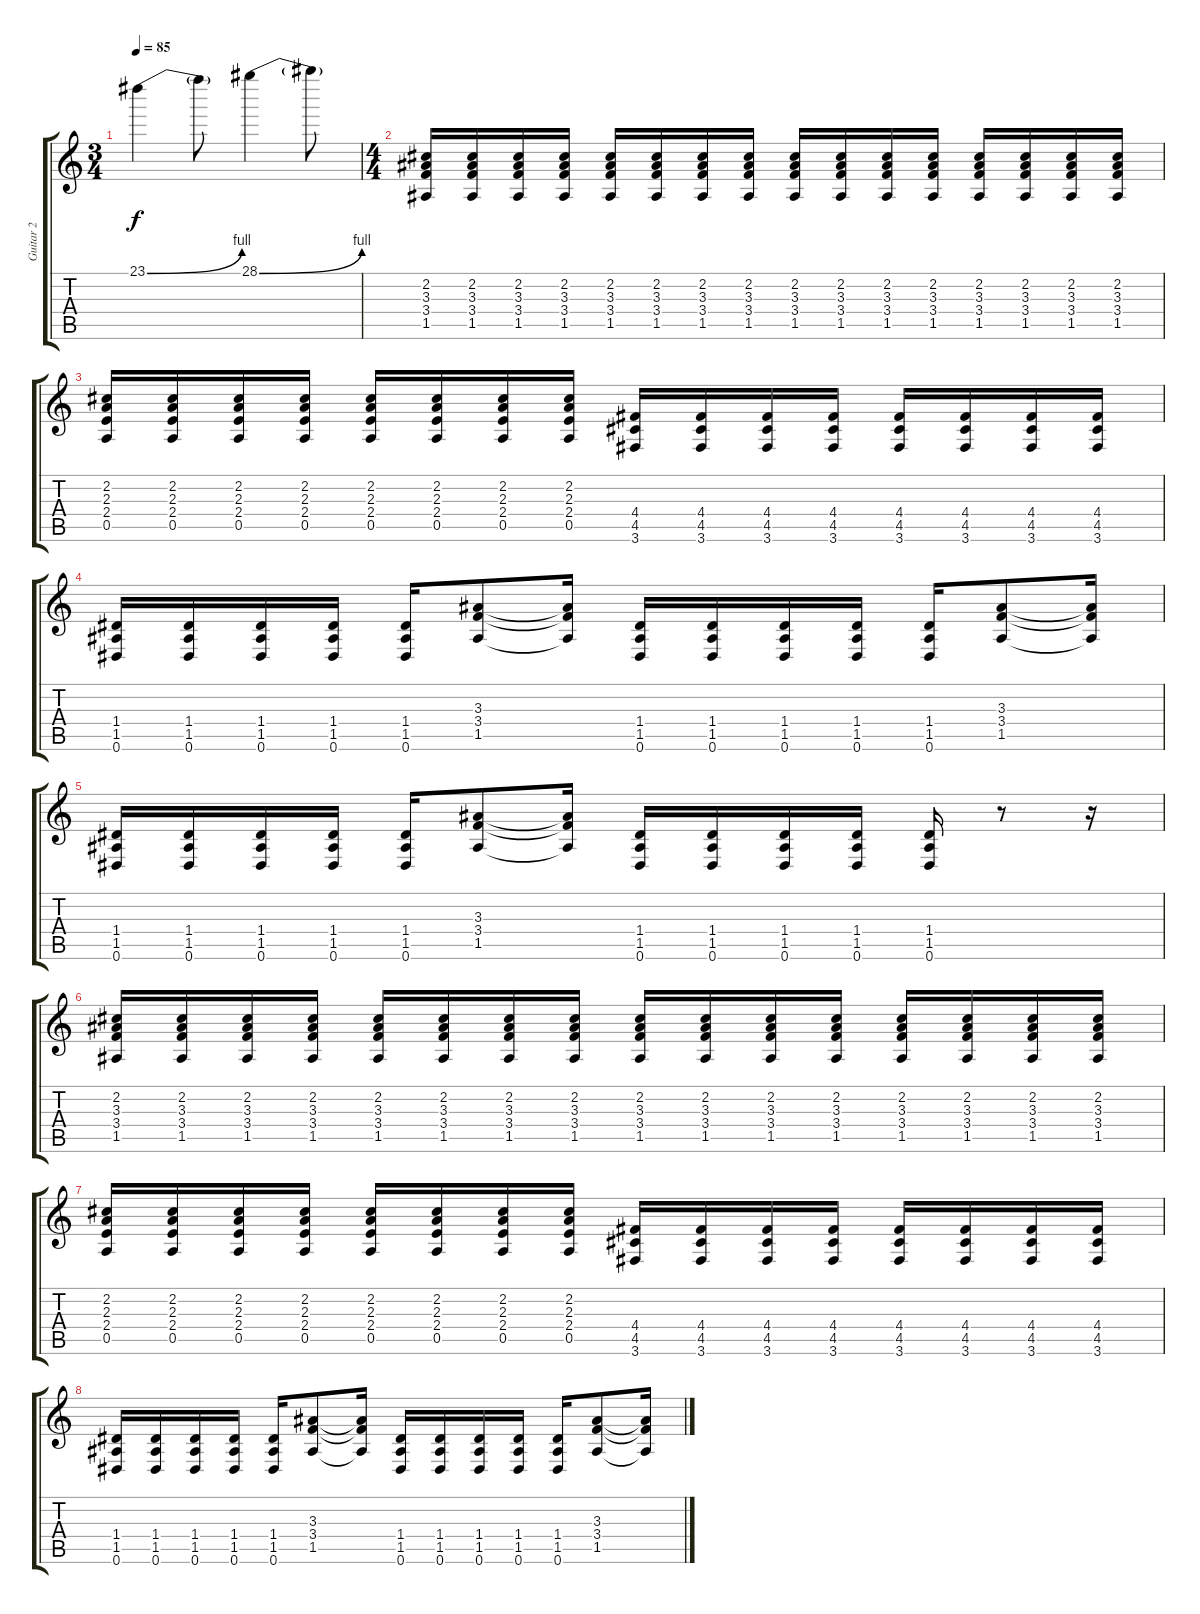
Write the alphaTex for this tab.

\track ("Guitar 2" "Guitar 2") {instrument overdrivenguitar}
\staff {score tabs}
\tuning (E4 B3 G3 D3 A2 Eb2) {hide}
\ts (3 4)
\tempo 85
\clef g2
\ks c
23.1{be (bend 0 0 60 4)}.4{dy f} 23.1{t}.8 28.1{be (bend 0 0 60 4)}.4 28.1{t}.8 |
\ts (4 4)
(2.2 3.3 3.4 1.5).16{instrument distortionguitar} (2.2 3.3 3.4 1.5).16 (2.2 3.3 3.4 1.5).16 (2.2 3.3 3.4 1.5).16 (2.2 3.3 3.4 1.5).16 (2.2 3.3 3.4 1.5).16 (2.2 3.3 3.4 1.5).16 (2.2 3.3 3.4 1.5).16 (2.2 3.3 3.4 1.5).16 (2.2 3.3 3.4 1.5).16 (2.2 3.3 3.4 1.5).16 (2.2 3.3 3.4 1.5).16 (2.2 3.3 3.4 1.5).16 (2.2 3.3 3.4 1.5).16 (2.2 3.3 3.4 1.5).16 (2.2 3.3 3.4 1.5).16 |
(2.2 2.3 2.4 0.5).16 (2.2 2.3 2.4 0.5).16 (2.2 2.3 2.4 0.5).16 (2.2 2.3 2.4 0.5).16 (2.2 2.3 2.4 0.5).16 (2.2 2.3 2.4 0.5).16 (2.2 2.3 2.4 0.5).16 (2.2 2.3 2.4 0.5).16 (4.4 4.5 3.6).16 (4.4 4.5 3.6).16 (4.4 4.5 3.6).16 (4.4 4.5 3.6).16 (4.4 4.5 3.6).16 (4.4 4.5 3.6).16 (4.4 4.5 3.6).16 (4.4 4.5 3.6).16 |
(1.4 1.5 0.6).16 (1.4 1.5 0.6).16 (1.4 1.5 0.6).16 (1.4 1.5 0.6).16 (1.4 1.5 0.6).16 (3.3 3.4 1.5).8 (3.3{t} 3.4{t} 1.5{t}).16 (1.4 1.5 0.6).16 (1.4 1.5 0.6).16 (1.4 1.5 0.6).16 (1.4 1.5 0.6).16 (1.4 1.5 0.6).16 (3.3 3.4 1.5).8 (3.3{t} 3.4{t} 1.5{t}).16 |
(1.4 1.5 0.6).16 (1.4 1.5 0.6).16 (1.4 1.5 0.6).16 (1.4 1.5 0.6).16 (1.4 1.5 0.6).16 (3.3 3.4 1.5).8 (3.3{t} 3.4{t} 1.5{t}).16 (1.4 1.5 0.6).16 (1.4 1.5 0.6).16 (1.4 1.5 0.6).16 (1.4 1.5 0.6).16 (1.4 1.5 0.6).16 r.8 r.16 |
(2.2 3.3 3.4 1.5).16{instrument distortionguitar} (2.2 3.3 3.4 1.5).16 (2.2 3.3 3.4 1.5).16 (2.2 3.3 3.4 1.5).16 (2.2 3.3 3.4 1.5).16 (2.2 3.3 3.4 1.5).16 (2.2 3.3 3.4 1.5).16 (2.2 3.3 3.4 1.5).16 (2.2 3.3 3.4 1.5).16 (2.2 3.3 3.4 1.5).16 (2.2 3.3 3.4 1.5).16 (2.2 3.3 3.4 1.5).16 (2.2 3.3 3.4 1.5).16 (2.2 3.3 3.4 1.5).16 (2.2 3.3 3.4 1.5).16 (2.2 3.3 3.4 1.5).16 |
(2.2 2.3 2.4 0.5).16 (2.2 2.3 2.4 0.5).16 (2.2 2.3 2.4 0.5).16 (2.2 2.3 2.4 0.5).16 (2.2 2.3 2.4 0.5).16 (2.2 2.3 2.4 0.5).16 (2.2 2.3 2.4 0.5).16 (2.2 2.3 2.4 0.5).16 (4.4 4.5 3.6).16 (4.4 4.5 3.6).16 (4.4 4.5 3.6).16 (4.4 4.5 3.6).16 (4.4 4.5 3.6).16 (4.4 4.5 3.6).16 (4.4 4.5 3.6).16 (4.4 4.5 3.6).16 |
(1.4 1.5 0.6).16 (1.4 1.5 0.6).16 (1.4 1.5 0.6).16 (1.4 1.5 0.6).16 (1.4 1.5 0.6).16 (3.3 3.4 1.5).8 (3.3{t} 3.4{t} 1.5{t}).16 (1.4 1.5 0.6).16 (1.4 1.5 0.6).16 (1.4 1.5 0.6).16 (1.4 1.5 0.6).16 (1.4 1.5 0.6).16 (3.3 3.4 1.5).8 (3.3{t} 3.4{t} 1.5{t}).16
